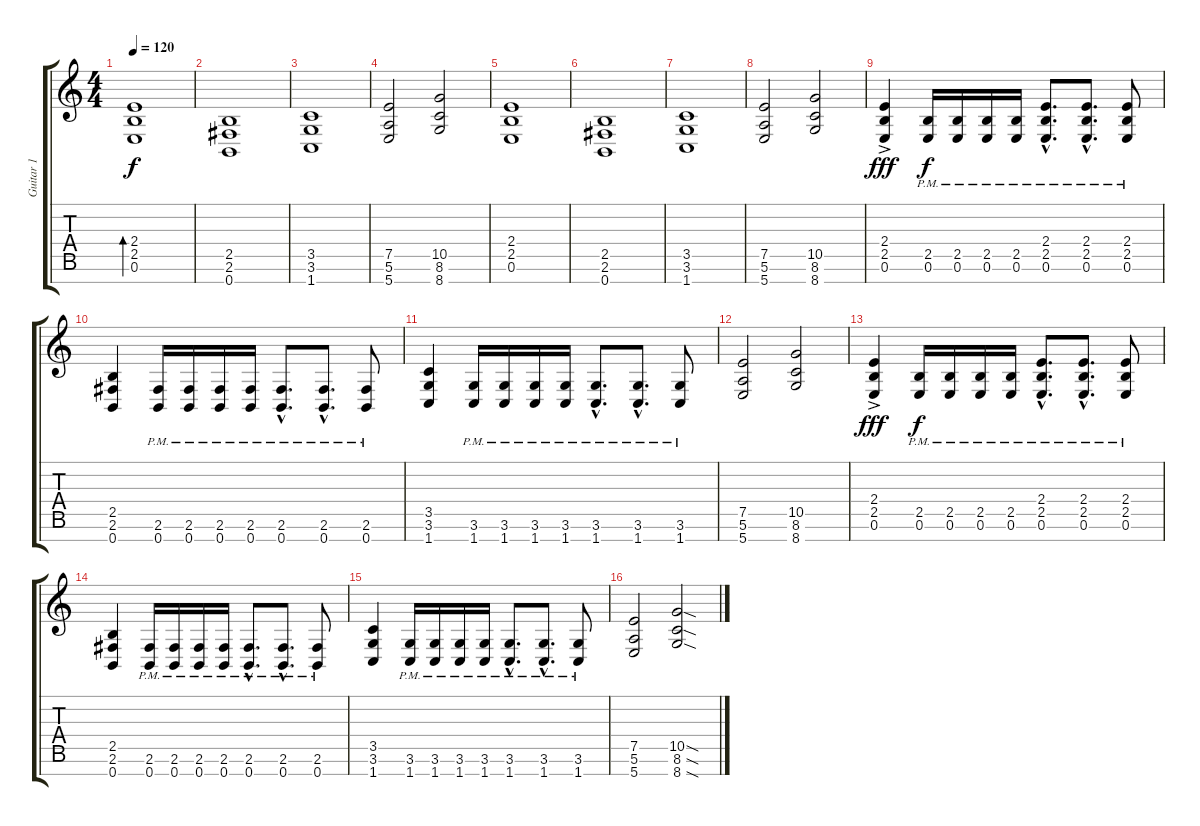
\track ("Guitar 1" "Guitar 1") {instrument overdrivenguitar}
\staff {score tabs}
\tuning (E4 B3 G3 D3 A2 E2 B1) {hide}
\ts (4 4)
\tempo 120
\clef g2
\ks c
(2.4 2.5 0.6).1{bd 240 dy f} |
(2.5 2.6 0.7).1 |
(3.5 3.6 1.7).1 |
(7.5 5.6 5.7).2 (10.5 8.6 8.7).2 |
(2.4 2.5 0.6).1 |
(2.5 2.6 0.7).1 |
(3.5 3.6 1.7).1 |
(7.5 5.6 5.7).2 (10.5 8.6 8.7).2 |
(2.4{ac} 2.5{ac} 0.6{ac}).4{dy fff} (2.5{pm} 0.6{pm}).16{dy f} (2.5{pm} 0.6{pm}).16 (2.5{pm} 0.6{pm}).16 (2.5{pm} 0.6{pm}).16 (2.4{hac pm} 2.5{hac pm} 0.6{hac pm}).8{d} (2.4{hac pm} 2.5{hac pm} 0.6{hac pm}).8{d} (2.4{pm} 2.5{pm} 0.6{pm}).8 |
(2.5 2.6 0.7).4 (2.6{pm} 0.7).16 (2.6{pm} 0.7).16 (2.6{pm} 0.7).16 (2.6{pm} 0.7).16 (2.6{hac pm} 0.7{hac}).8{d} (2.6{hac pm} 0.7{hac}).8{d} (2.6{pm} 0.7).8 |
(3.5 3.6 1.7).4 (3.6{pm} 1.7).16 (3.6{pm} 1.7).16 (3.6{pm} 1.7).16 (3.6{pm} 1.7).16 (3.6{hac pm} 1.7{hac}).8{d} (3.6{hac pm} 1.7{hac}).8{d} (3.6{pm} 1.7).8 |
(7.5 5.6 5.7).2 (10.5 8.6 8.7).2 |
(2.4{ac} 2.5{ac} 0.6{ac}).4{dy fff} (2.5{pm} 0.6{pm}).16{dy f} (2.5{pm} 0.6{pm}).16 (2.5{pm} 0.6{pm}).16 (2.5{pm} 0.6{pm}).16 (2.4{hac pm} 2.5{hac pm} 0.6{hac pm}).8{d} (2.4{hac pm} 2.5{hac pm} 0.6{hac pm}).8{d} (2.4{pm} 2.5{pm} 0.6{pm}).8 |
(2.5 2.6 0.7).4 (2.6{pm} 0.7).16 (2.6{pm} 0.7).16 (2.6{pm} 0.7).16 (2.6{pm} 0.7).16 (2.6{hac pm} 0.7{hac}).8{d} (2.6{hac pm} 0.7{hac}).8{d} (2.6{pm} 0.7).8 |
(3.5 3.6 1.7).4 (3.6{pm} 1.7).16 (3.6{pm} 1.7).16 (3.6{pm} 1.7).16 (3.6{pm} 1.7).16 (3.6{hac pm} 1.7{hac}).8{d} (3.6{hac pm} 1.7{hac}).8{d} (3.6{pm} 1.7).8 |
(7.5 5.6 5.7).2 (10.5{sod} 8.6{sod} 8.7{sod}).2
